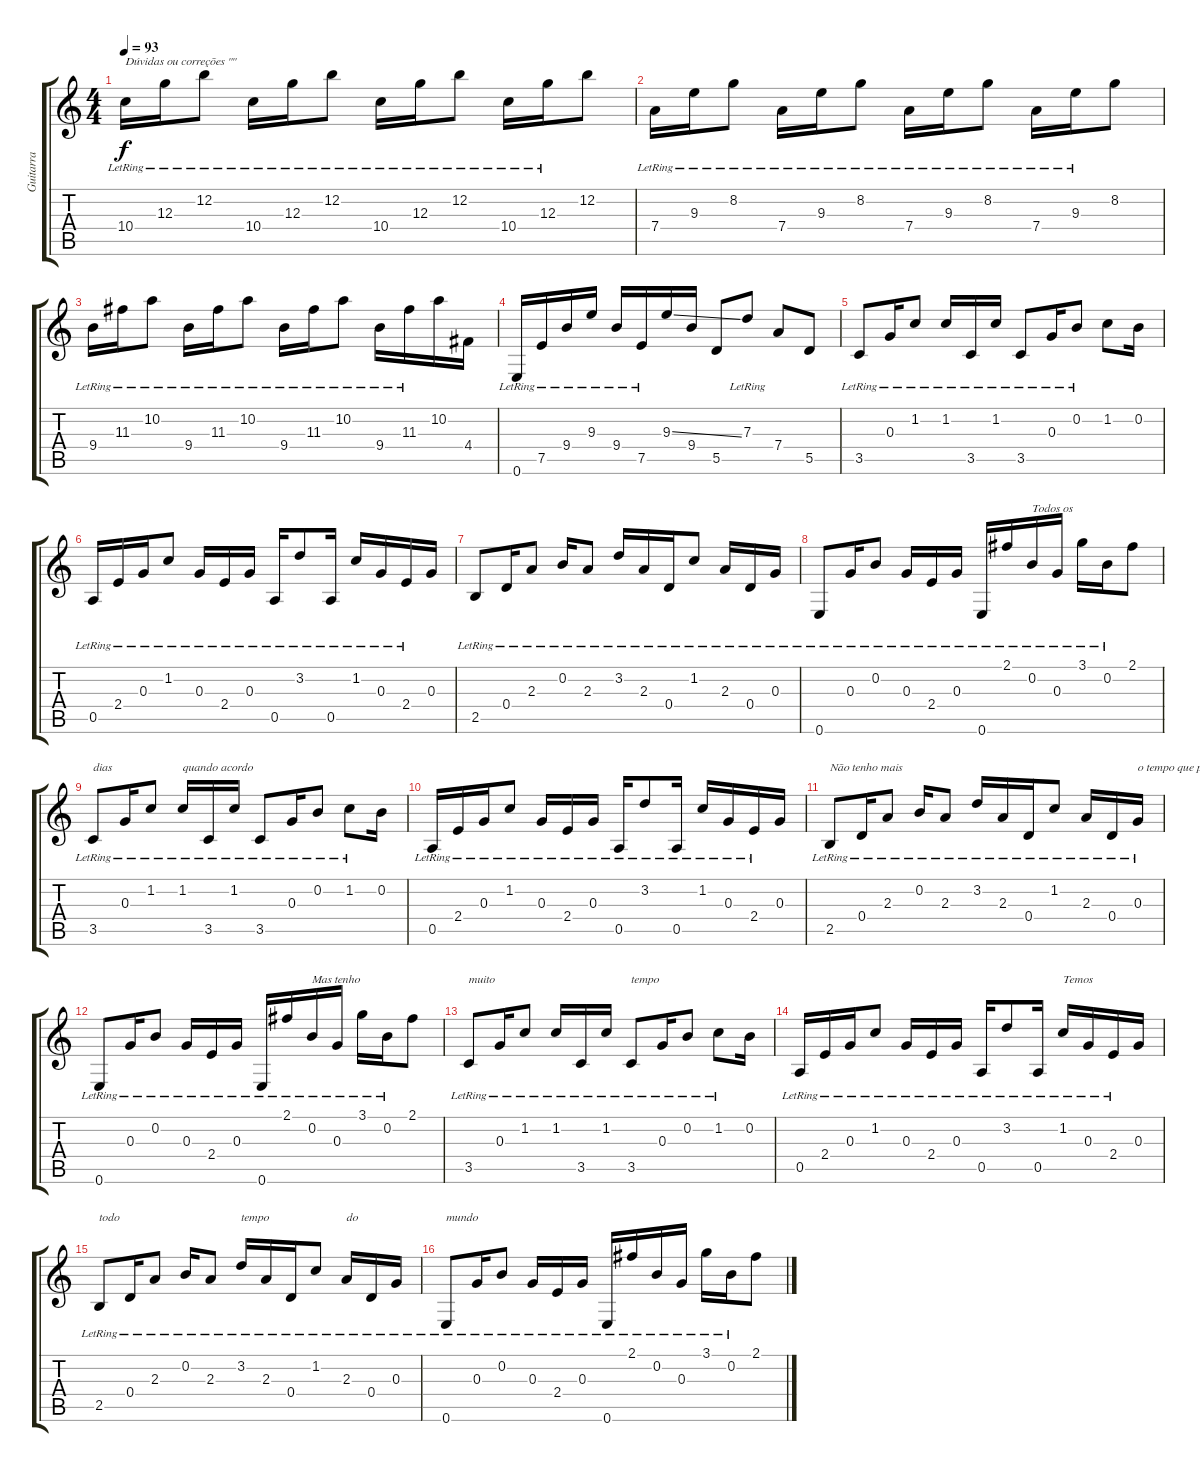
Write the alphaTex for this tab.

\track ("Guitarra" "Guitarra") {instrument electricguitarclean}
\staff {score tabs}
\tuning (E4 B3 G3 D3 A2 E2) {hide}
\ts (4 4)
\tempo 93
\clef g2
\ks c
10.4{lr}.16{txt "Dúvidas ou correções \"\"" dy f instrument electricguitarclean} 12.3{lr}.16 12.2{lr}.8 10.4{lr}.16 12.3{lr}.16 12.2{lr}.8 10.4{lr}.16 12.3{lr}.16 12.2{lr}.8 10.4{lr}.16 12.3{lr}.16 12.2.8 |
7.4{lr}.16 9.3{lr}.16 8.2{lr}.8 7.4{lr}.16 9.3{lr}.16 8.2{lr}.8 7.4{lr}.16 9.3{lr}.16 8.2{lr}.8 7.4{lr}.16 9.3{lr}.16 8.2.8 |
9.4{lr}.16 11.3{lr}.16 10.2{lr}.8 9.4{lr}.16 11.3{lr}.16 10.2{lr}.8 9.4{lr}.16 11.3{lr}.16 10.2{lr}.8 9.4{lr}.16 11.3{lr}.16 10.2.16 4.4.16 |
0.6{lr}.16 7.5{lr}.16 9.4{lr}.16 9.3{lr}.16 9.4{lr}.16 7.5{lr}.16 9.3{ss}.16 9.4.16 5.5.8 7.3{lr}.8 7.4.8 5.5.8 |
3.5{lr}.8 0.3{lr}.16 1.2{lr}.8 1.2{lr}.16 3.5{lr}.16 1.2{lr}.16 3.5{lr}.8 0.3{lr}.16 0.2{lr}.8 1.2.8 0.2.16 |
0.5{lr}.16 2.4{lr}.16 0.3{lr}.16 1.2{lr}.8 0.3{lr}.16 2.4{lr}.16 0.3{lr}.16 0.5{lr}.16 3.2{lr}.8 0.5{lr}.16 1.2{lr}.16 0.3{lr}.16 2.4{lr}.16 0.3.16 |
2.5{lr}.8 0.4{lr}.16 2.3{lr}.8 0.2{lr}.16 2.3{lr}.8 3.2{lr}.16 2.3{lr}.16 0.4{lr}.16 1.2{lr}.8 2.3{lr}.16 0.4{lr}.16 0.3{lr}.16 |
0.6{lr}.8{lyrics (0 "") lyrics (1 "") lyrics (2 "") lyrics (3 "") lyrics (4 "")} 0.3{lr}.16 0.2{lr}.8 0.3{lr}.16 2.4{lr}.16 0.3{lr}.16 0.6{lr}.16 2.1{lr}.16 0.2{lr}.16{txt "Todos os"} 0.3{lr}.16 3.1{lr}.16 0.2{lr}.16 2.1.8 |
3.5{lr}.8{txt "dias"} 0.3{lr}.16 1.2{lr}.8 1.2{lr}.16{txt "quando acordo"} 3.5{lr}.16 1.2{lr}.16 3.5{lr}.8 0.3{lr}.16 0.2{lr}.8 1.2{lr}.8 0.2.16 |
0.5{lr}.16 2.4{lr}.16 0.3{lr}.16 1.2{lr}.8 0.3{lr}.16 2.4{lr}.16 0.3{lr}.16 0.5{lr}.16 3.2{lr}.8 0.5{lr}.16 1.2{lr}.16 0.3{lr}.16 2.4{lr}.16 0.3.16 |
2.5{lr}.8{txt "Não tenho mais"} 0.4{lr}.16 2.3{lr}.8 0.2{lr}.16 2.3{lr}.8 3.2{lr}.16 2.3{lr}.16 0.4{lr}.16 1.2{lr}.8 2.3{lr}.16 0.4{lr}.16 0.3{lr}.16{txt "o tempo que passou"} |
0.6{lr}.8 0.3{lr}.16 0.2{lr}.8 0.3{lr}.16 2.4{lr}.16 0.3{lr}.16 0.6{lr}.16 2.1{lr}.16 0.2{lr}.16{txt "Mas tenho"} 0.3{lr}.16 3.1{lr}.16 0.2{lr}.16 2.1.8 |
3.5{lr}.8{txt "muito"} 0.3{lr}.16 1.2{lr}.8 1.2{lr}.16 3.5{lr}.16 1.2{lr}.16 3.5{lr}.8{txt "tempo"} 0.3{lr}.16 0.2{lr}.8 1.2{lr}.8 0.2.16 |
0.5{lr}.16 2.4{lr}.16 0.3{lr}.16 1.2{lr}.8 0.3{lr}.16 2.4{lr}.16 0.3{lr}.16 0.5{lr}.16 3.2{lr}.8 0.5{lr}.16 1.2{lr}.16{txt "Temos"} 0.3{lr}.16 2.4{lr}.16 0.3.16 |
2.5{lr}.8{txt "todo"} 0.4{lr}.16 2.3{lr}.8 0.2{lr}.16 2.3{lr}.8 3.2{lr}.16{txt "tempo"} 2.3{lr}.16 0.4{lr}.16 1.2{lr}.8 2.3{lr}.16{txt "do"} 0.4{lr}.16 0.3{lr}.16 |
0.6{lr}.8{txt "mundo"} 0.3{lr}.16 0.2{lr}.8 0.3{lr}.16 2.4{lr}.16 0.3{lr}.16 0.6{lr}.16 2.1{lr}.16 0.2{lr}.16 0.3{lr}.16 3.1{lr}.16 0.2{lr}.16 2.1.8
